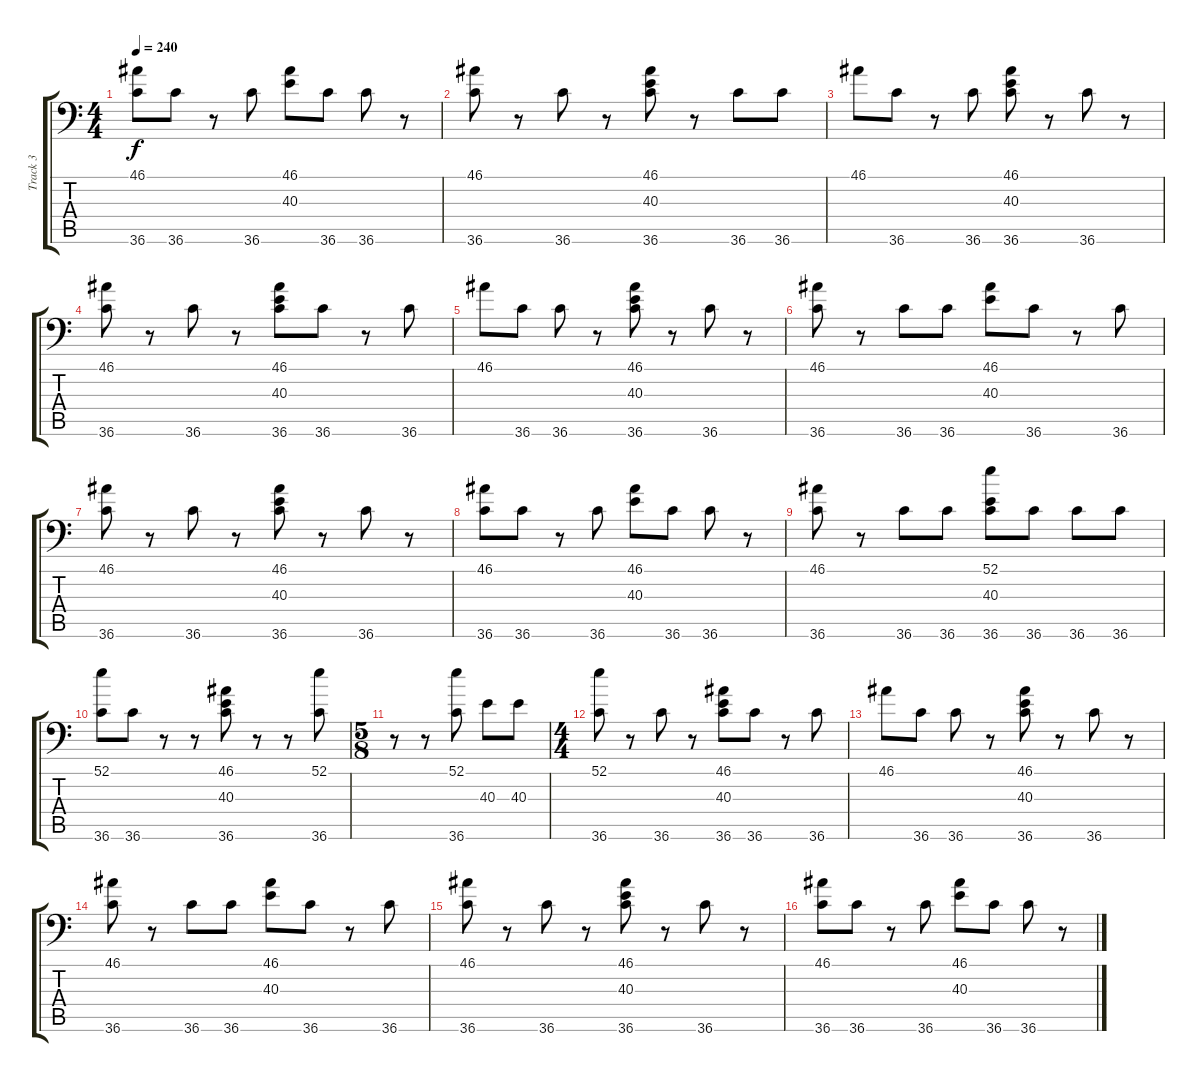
\track ("Track 3" "Track 3") {instrument acousticgrandpiano}
\staff {score tabs}
\tuning (C-1 C-1 C-1 C-1 C-1 C-1) {hide}
\ts (4 4)
\tempo 240
\clef f4
\ks c
(46.1 36.6).8{dy f} 36.6.8 r.8 36.6.8 (46.1 40.3).8 36.6.8 36.6.8 r.8 |
(46.1 36.6).8 r.8 36.6.8 r.8 (46.1 40.3 36.6).8 r.8 36.6.8 36.6.8 |
46.1.8 36.6.8 r.8 36.6.8 (46.1 40.3 36.6).8 r.8 36.6.8 r.8 |
(46.1 36.6).8 r.8 36.6.8 r.8 (46.1 40.3 36.6).8 36.6.8 r.8 36.6.8 |
46.1.8 36.6.8 36.6.8 r.8 (46.1 40.3 36.6).8 r.8 36.6.8 r.8 |
(46.1 36.6).8 r.8 36.6.8 36.6.8 (46.1 40.3).8 36.6.8 r.8 36.6.8 |
(46.1 36.6).8 r.8 36.6.8 r.8 (46.1 40.3 36.6).8 r.8 36.6.8 r.8 |
(46.1 36.6).8 36.6.8 r.8 36.6.8 (46.1 40.3).8 36.6.8 36.6.8 r.8 |
(46.1 36.6).8 r.8 36.6.8 36.6.8 (52.1 40.3 36.6).8 36.6.8 36.6.8 36.6.8 |
(52.1 36.6).8 36.6.8 r.8 r.8 (46.1 40.3 36.6).8 r.8 r.8 (52.1 36.6).8 |
\ts (5 8)
r.8 r.8 (52.1 36.6).8 40.3.8 40.3.8 |
\ts (4 4)
(52.1 36.6).8 r.8 36.6.8 r.8 (46.1 40.3 36.6).8 36.6.8 r.8 36.6.8 |
46.1.8 36.6.8 36.6.8 r.8 (46.1 40.3 36.6).8 r.8 36.6.8 r.8 |
(46.1 36.6).8 r.8 36.6.8 36.6.8 (46.1 40.3).8 36.6.8 r.8 36.6.8 |
(46.1 36.6).8 r.8 36.6.8 r.8 (46.1 40.3 36.6).8 r.8 36.6.8 r.8 |
(46.1 36.6).8 36.6.8 r.8 36.6.8 (46.1 40.3).8 36.6.8 36.6.8 r.8
